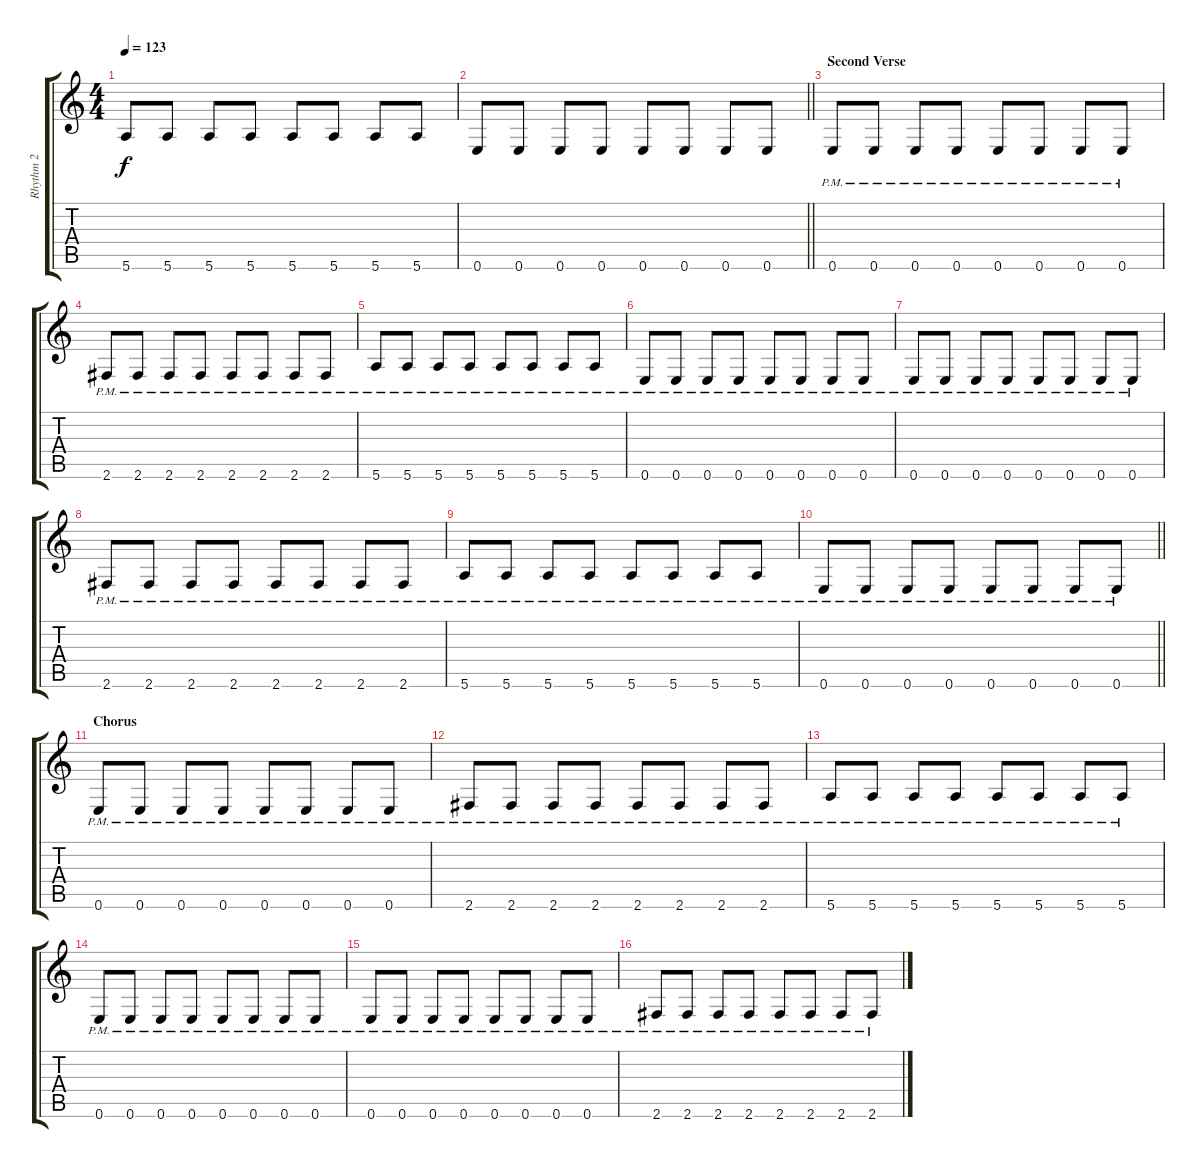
\track ("Rhythm 2" "Rhythm 2") {instrument overdrivenguitar}
\staff {score tabs}
\tuning (E4 B3 G3 D3 A2 E2) {hide}
\ts (4 4)
\tempo 123
\clef g2
\ks c
5.6.8{dy f} 5.6.8 5.6.8 5.6.8 5.6.8 5.6.8 5.6.8 5.6.8 |
\barLineRight lightlight
0.6.8 0.6.8 0.6.8 0.6.8 0.6.8 0.6.8 0.6.8 0.6.8 |
\section ("" "Second Verse")
0.6{pm}.8 0.6{pm}.8 0.6{pm}.8 0.6{pm}.8 0.6{pm}.8 0.6{pm}.8 0.6{pm}.8 0.6{pm}.8 |
2.6{pm}.8 2.6{pm}.8 2.6{pm}.8 2.6{pm}.8 2.6{pm}.8 2.6{pm}.8 2.6{pm}.8 2.6{pm}.8 |
5.6{pm}.8 5.6{pm}.8 5.6{pm}.8 5.6{pm}.8 5.6{pm}.8 5.6{pm}.8 5.6{pm}.8 5.6{pm}.8 |
0.6{pm}.8 0.6{pm}.8 0.6{pm}.8 0.6{pm}.8 0.6{pm}.8 0.6{pm}.8 0.6{pm}.8 0.6{pm}.8 |
0.6{pm}.8 0.6{pm}.8 0.6{pm}.8 0.6{pm}.8 0.6{pm}.8 0.6{pm}.8 0.6{pm}.8 0.6{pm}.8 |
2.6{pm}.8 2.6{pm}.8 2.6{pm}.8 2.6{pm}.8 2.6{pm}.8 2.6{pm}.8 2.6{pm}.8 2.6{pm}.8 |
5.6{pm}.8 5.6{pm}.8 5.6{pm}.8 5.6{pm}.8 5.6{pm}.8 5.6{pm}.8 5.6{pm}.8 5.6{pm}.8 |
\barLineRight lightlight
0.6{pm}.8 0.6{pm}.8 0.6{pm}.8 0.6{pm}.8 0.6{pm}.8 0.6{pm}.8 0.6{pm}.8 0.6{pm}.8 |
\section ("" "Chorus")
0.6{pm}.8 0.6{pm}.8 0.6{pm}.8 0.6{pm}.8 0.6{pm}.8 0.6{pm}.8 0.6{pm}.8 0.6{pm}.8 |
2.6{pm}.8 2.6{pm}.8 2.6{pm}.8 2.6{pm}.8 2.6{pm}.8 2.6{pm}.8 2.6{pm}.8 2.6{pm}.8 |
5.6{pm}.8 5.6{pm}.8 5.6{pm}.8 5.6{pm}.8 5.6{pm}.8 5.6{pm}.8 5.6{pm}.8 5.6{pm}.8 |
0.6{pm}.8 0.6{pm}.8 0.6{pm}.8 0.6{pm}.8 0.6{pm}.8 0.6{pm}.8 0.6{pm}.8 0.6{pm}.8 |
0.6{pm}.8 0.6{pm}.8 0.6{pm}.8 0.6{pm}.8 0.6{pm}.8 0.6{pm}.8 0.6{pm}.8 0.6{pm}.8 |
2.6{pm}.8 2.6{pm}.8 2.6{pm}.8 2.6{pm}.8 2.6{pm}.8 2.6{pm}.8 2.6{pm}.8 2.6{pm}.8
